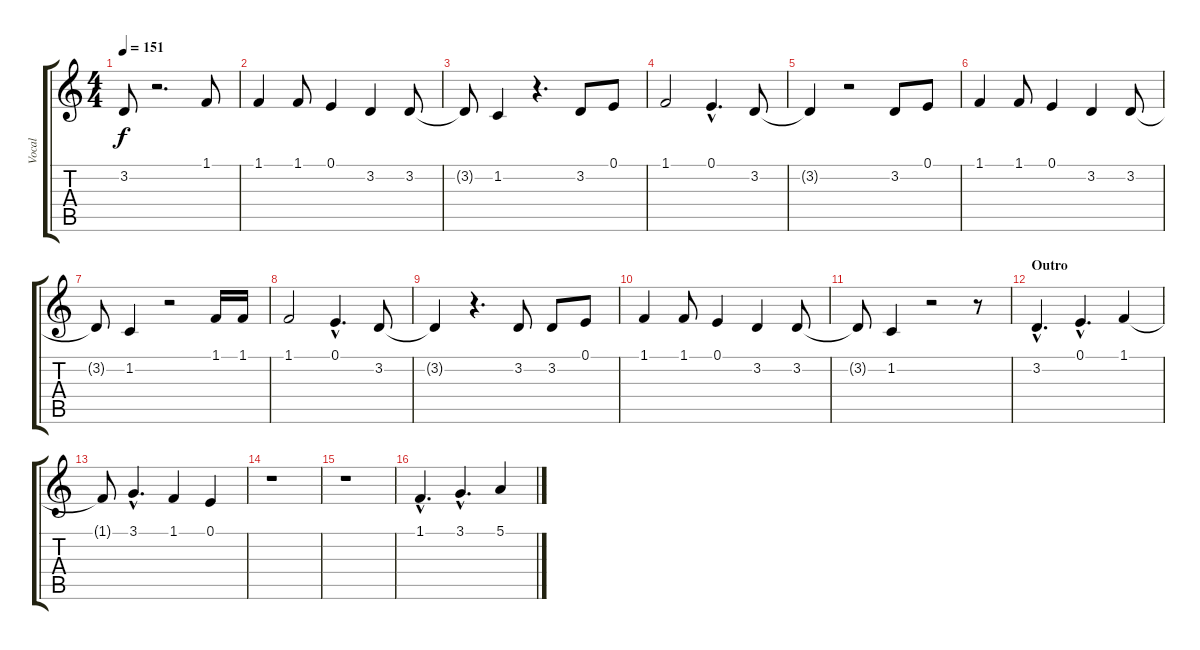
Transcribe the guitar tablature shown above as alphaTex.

\track ("Vocal" "Vocal") {instrument cello}
\staff {score tabs}
\tuning (E4 B3 G3 D3 A2 E2) {hide}
\ts (4 4)
\tempo 151
\clef g2
\ks c
3.2{t}.8{dy f} r.2{d} 1.1.8 |
1.1.4 1.1.8 0.1.4 3.2.4 3.2.8 |
3.2{t}.8 1.2.4 r.4{d} 3.2.8 0.1.8 |
1.1.2 0.1{hac}.4{d} 3.2.8 |
3.2{t}.4 r.2 3.2.8 0.1.8 |
1.1.4 1.1.8 0.1.4 3.2.4 3.2.8 |
3.2{t}.8 1.2.4 r.2 1.1.16 1.1.16 |
1.1.2 0.1{hac}.4{d} 3.2.8 |
3.2{t}.4 r.4{d} 3.2.8 3.2.8 0.1.8 |
1.1.4 1.1.8 0.1.4 3.2.4 3.2.8 |
3.2{t}.8 1.2.4 r.2 r.8 |
\section ("" "Outro")
3.2{hac}.4{d} 0.1{hac}.4{d} 1.1.4 |
1.1{t}.8 3.1{hac}.4{d} 1.1.4 0.1.4 |
r.1 |
r.1 |
1.1{hac}.4{d} 3.1{hac}.4{d} 5.1.4
